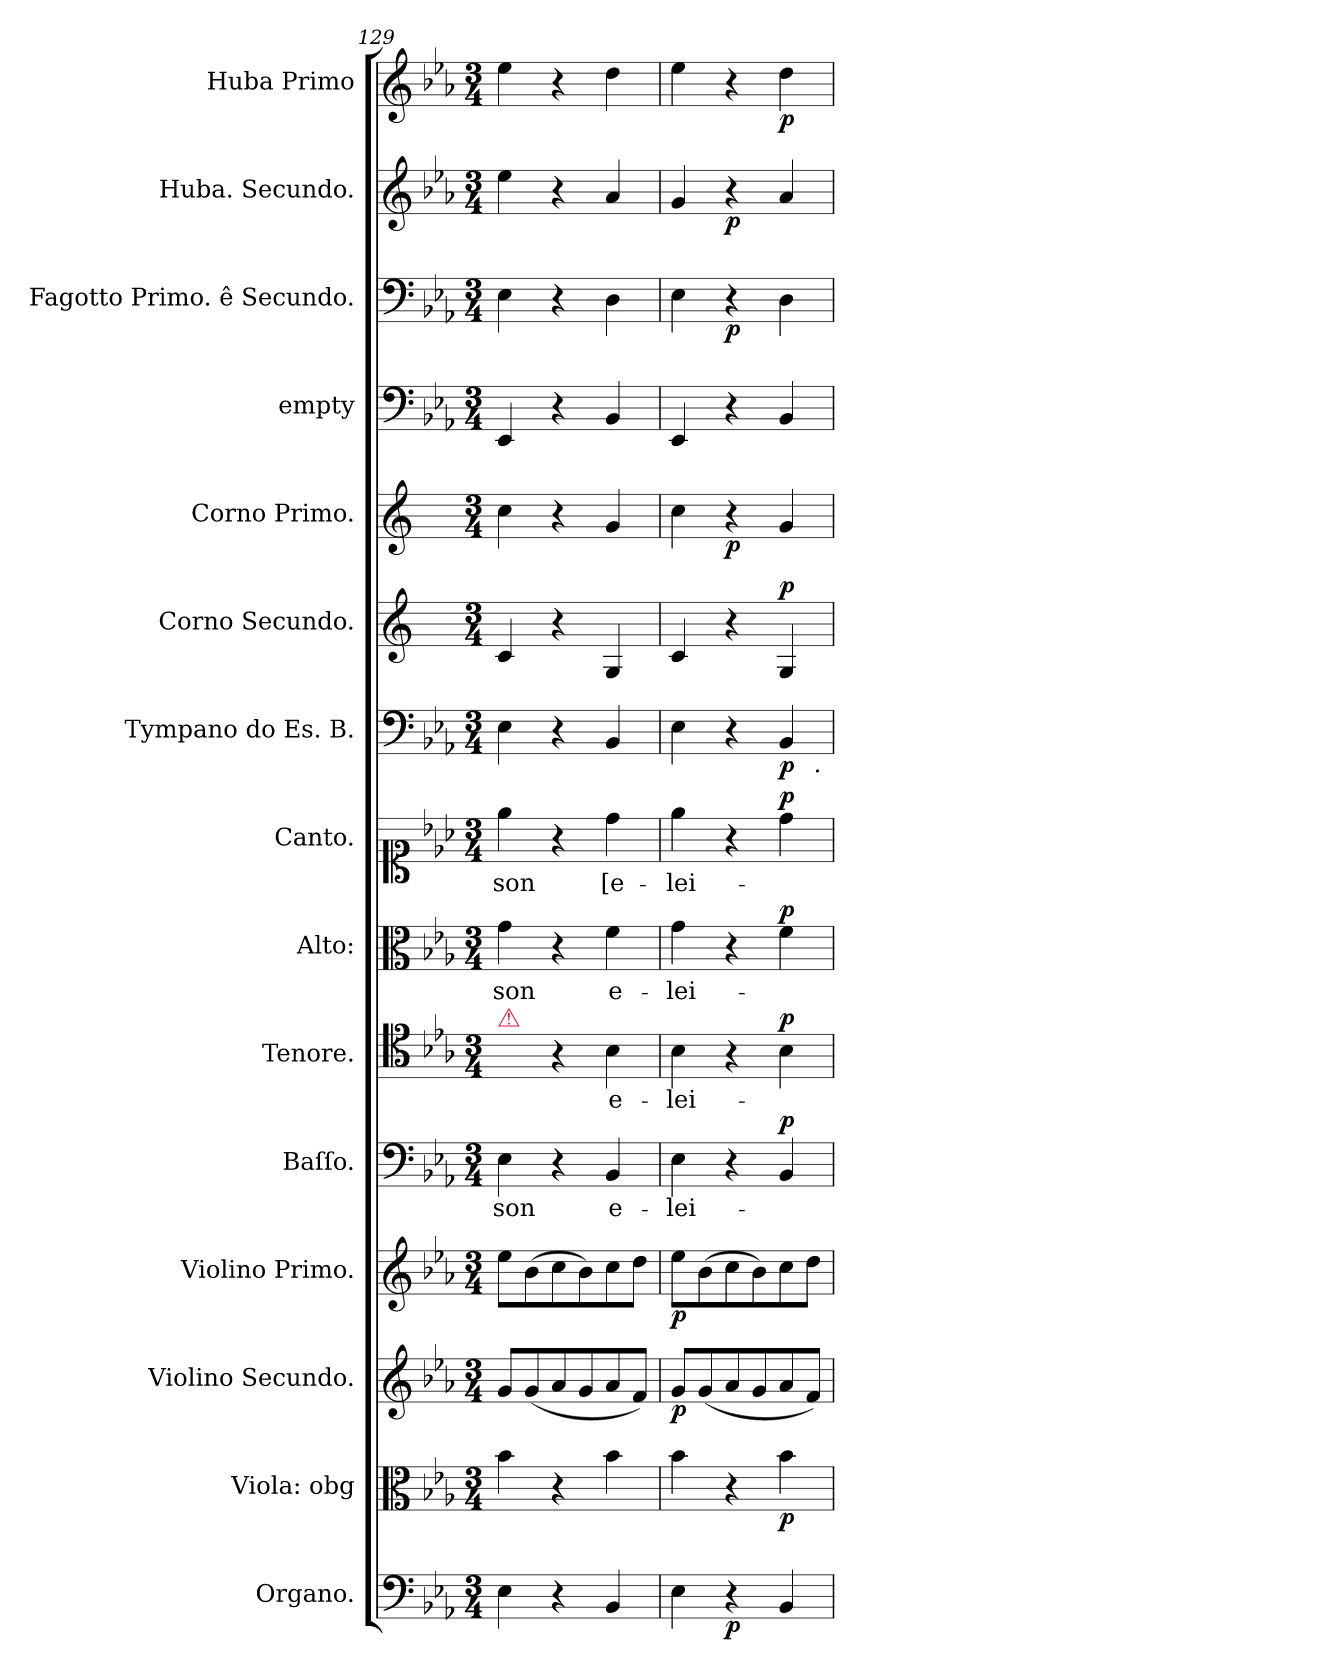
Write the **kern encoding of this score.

**kern	**dynam	**kern	**dynam	**kern	**dynam	**kern	**dynam	**kern	**text	**dynam	**kern	**text	**dynam	**kern	**text	**dynam	**kern	**text	**dynam	**kern	**dynam	**kern	**dynam	**kern	**dynam	**kern	**kern	**dynam	**kern	**dynam	**kern	**dynam
*part15	*part15	*part14	*part14	*part13	*part13	*part12	*part12	*part11	*part11	*part11	*part10	*part10	*part10	*part9	*part9	*part9	*part8	*part8	*part8	*part7	*part7	*part6	*part6	*part5	*part5	*part4	*part3	*part3	*part2	*part2	*part1	*part1
*staff15	*staff15	*staff14	*staff14	*staff13	*staff13	*staff12	*staff12	*staff11	*staff11	*staff11	*staff10	*staff10	*staff10	*staff9	*staff9	*staff9	*staff8	*staff8	*staff8	*staff7	*staff7	*staff6	*staff6	*staff5	*staff5	*staff4	*staff3	*staff3	*staff2	*staff2	*staff1	*staff1
*I"Organo.	*	*I"Viola: obg	*	*I"Violino Secundo.	*	*I"Violino Primo.	*	*I"Baſſo.	*	*	*I"Tenore.	*	*	*I"Alto:	*	*	*I"Canto.	*	*	*I"Tympano do Es. B.	*	*I"Corno Secundo.	*	*I"Corno Primo.	*	*I"empty	*I"Fagotto Primo. ê Secundo.	*	*I"Huba. Secundo.	*	*I"Huba Primo	*
*I'org	*	*I'vla	*	*	*	*I'vl I	*	*I'B	*	*	*I'T	*	*	*I'A	*	*	*I'C	*	*	*	*	*	*	*I'cor I	*	*	*	*	*	*	*	*
*clefF4	*	*clefC3	*	*clefG2	*	*clefG2	*	*clefF4	*	*	*clefC4	*	*	*clefC3	*	*	*clefC1	*	*	*clefF4	*	*clefG2	*	*clefG2	*	*clefF4	*clefF4	*	*clefG2	*	*clefG2	*
*	*	*	*	*	*	*	*	*	*	*	*	*	*	*	*	*	*	*	*	*	*	*ITrd5c9	*	*ITrd5c9	*	*	*	*	*	*	*	*
*k[b-e-a-]	*	*k[b-e-a-]	*	*k[b-e-a-]	*	*k[b-e-a-]	*	*k[b-e-a-]	*	*	*k[b-e-a-]	*	*	*k[b-e-a-]	*	*	*k[b-e-a-]	*	*	*k[b-e-a-]	*	*k[b-e-a-]	*	*k[b-e-a-]	*	*k[b-e-a-]	*k[b-e-a-]	*	*k[b-e-a-]	*	*k[b-e-a-]	*
*E-:	*	*E-:	*	*E-:	*	*E-:	*	*E-:	*	*	*E-:	*	*	*E-:	*	*	*E-:	*	*	*E-:	*	*E-:	*	*E-:	*	*	*	*	*E-:	*	*E-:	*
*M3/4	*	*M3/4	*	*M3/4	*	*M3/4	*	*M3/4	*	*	*M3/4	*	*	*M3/4	*	*	*M3/4	*	*	*M3/4	*	*M3/4	*	*M3/4	*	*M3/4	*M3/4	*	*M3/4	*	*M3/4	*
=129	=129	=129	=129	=129	=129	=129	=129	=129	=129	=129	=129	=129	=129	=129	=129	=129	=129	=129	=129	=129	=129	=129	=129	=129	=129	=129	=129	=129	=129	=129	=129	=129
!	!	!	!	!	!	!	!	!	!	!	!LO:TX:a:color=crimson:t=⚠	!	!	!	!	!	!	!	!	!	!	!	!	!	!	!	!	!	!	!	!	!
4E-\	.	4b-\	.	8g/L	.	8ee-\L	.	4E-\	-son	.	4ryy	.	.	4g\	-son	.	4ee-\	-son	.	4E-\	.	4E-/	.	4e-\	.	4EE-/	4E-\	.	4ee-\	.	4ee-\	.
.	.	.	.	(<8g/	.	(>8b-\	.	.	.	.	.	.	.	.	.	.	.	.	.	.	.	.	.	.	.	.	.	.	.	.	.	.
4r	.	4r	.	8a-/	.	8cc\	.	4r	.	.	4r	.	.	4r	.	.	4r	.	.	4r	.	4r	.	4r	.	4r	4r	.	4r	.	4r	.
.	.	.	.	8g/	.	8b-\)	.	.	.	.	.	.	.	.	.	.	.	.	.	.	.	.	.	.	.	.	.	.	.	.	.	.
4BB-/	.	4b-\	.	8a-/	.	8cc\	.	4BB-/	e-	.	4B-\	e-	.	4f\	e-	.	4dd\	[e-	.	4BB-/	.	4BB-/	.	4B-/	.	4BB-/	4D\	.	4a-/	.	4dd\	.
.	.	.	.	8f/J)	.	8dd\J	.	.	.	.	.	.	.	.	.	.	.	.	.	.	.	.	.	.	.	.	.	.	.	.	.	.
=130	=130	=130	=130	=130	=130	=130	=130	=130	=130	=130	=130	=130	=130	=130	=130	=130	=130	=130	=130	=130	=130	=130	=130	=130	=130	=130	=130	=130	=130	=130	=130	=130
4E-\	.	4b-\	.	8g/L	p	8ee-\L	p	4E-\	-lei-	.	4B-\	-lei-	.	4g\	-lei-	.	4ee-\	-lei-	.	4E-\	.	4E-/	.	4e-\	.	4EE-/	4E-\	.	4g/	.	4ee-\	.
.	.	.	.	(<8g/	.	(>8b-\	.	.	.	.	.	.	.	.	.	.	.	.	.	.	.	.	.	.	.	.	.	.	.	.	.	.
!	!LO:DY:b	!	!	!	!	!	!	!	!	!	!	!	!	!	!	!	!	!	!	!	!	!	!	!	!LO:DY:b	!	!	!LO:DY:b	!	!LO:DY:b	!	!
4r	p	4r	.	8a-/	.	8cc\	.	4r	.	.	4r	.	.	4r	.	.	4r	.	.	4r	.	4r	.	4r	p	4r	4r	p	4r	p	4r	.
.	.	.	.	8g/	.	8b-\)	.	.	.	.	.	.	.	.	.	.	.	.	.	.	.	.	.	.	.	.	.	.	.	.	.	.
!	!	!	!	!	!	!	!	!	!	!LO:DY:a	!	!	!LO:DY:a	!	!	!LO:DY:b	!	!	!LO:DY:b	!	!LO:DY:b:t=%s .	!	!LO:DY:a	!	!	!	!	!	!	!	!	!
4BB-/	.	4b-\	p	8a-/	.	8cc\	.	4BB-/	.	p	4B-\	.	p	4f\	.	p	4dd\	.	p	4BB-/	p	4BB-/	p	4B-/	.	4BB-/	4D\	.	4a-/	.	4dd\	p
.	.	.	.	8f/J)	.	8dd\J	.	.	.	.	.	.	.	.	.	.	.	.	.	.	.	.	.	.	.	.	.	.	.	.	.	.
=	=	=	=	=	=	=	=	=	=	=	=	=	=	=	=	=	=	=	=	=	=	=	=	=	=	=	=	=	=	=	=	=
*-	*-	*-	*-	*-	*-	*-	*-	*-	*-	*-	*-	*-	*-	*-	*-	*-	*-	*-	*-	*-	*-	*-	*-	*-	*-	*-	*-	*-	*-	*-	*-	*-
